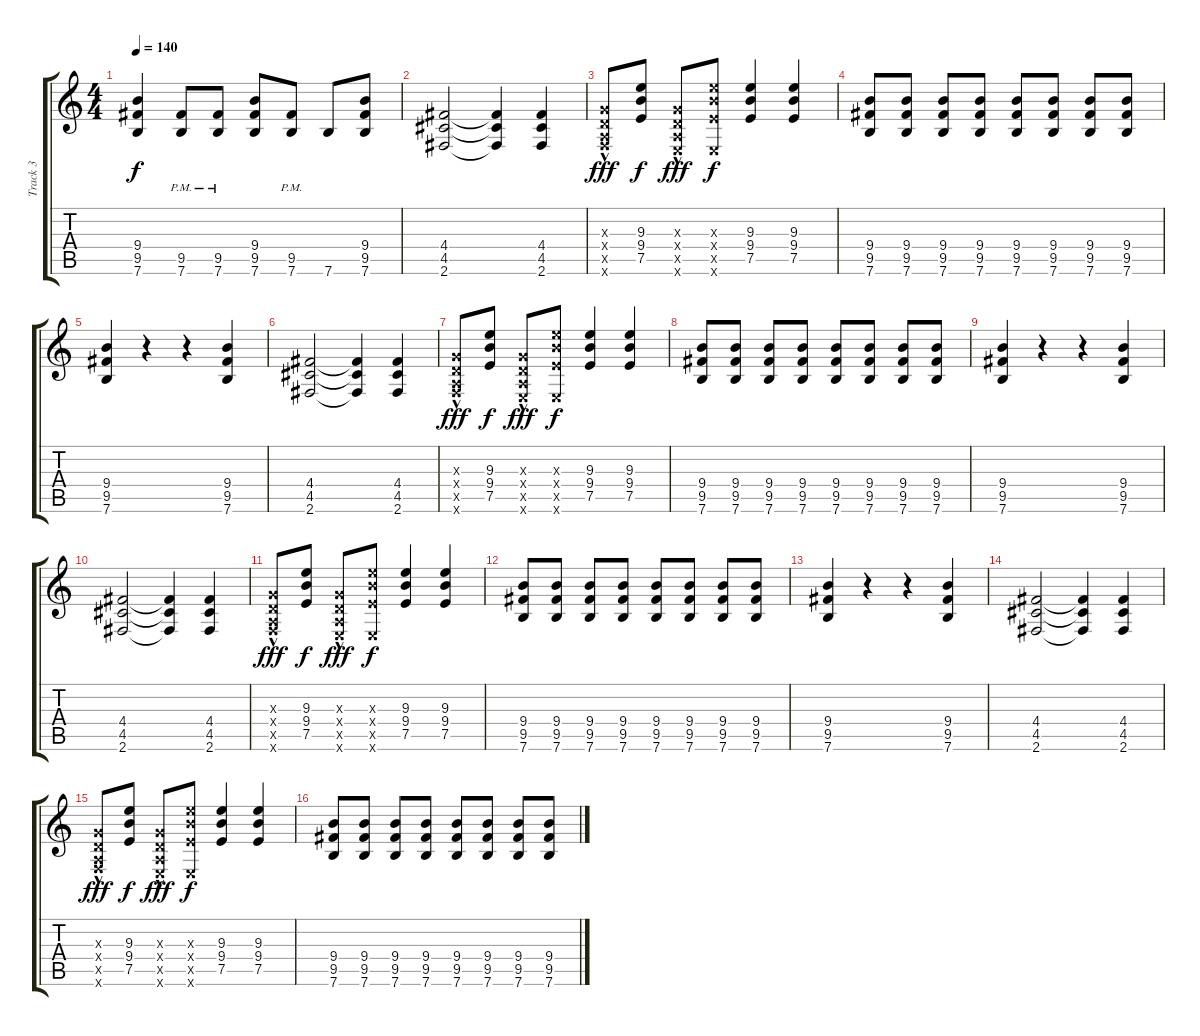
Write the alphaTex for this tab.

\track ("Track 3" "Track 3") {instrument distortionguitar}
\staff {score tabs}
\tuning (E4 B3 G3 D3 A2 E2) {hide}
\ts (4 4)
\tempo 140
\clef g2
\ks c
(9.4 9.5 7.6).4{dy f} (9.5 7.6{pm}).8 (9.5 7.6{pm}).8 (9.4 9.5 7.6).8 (9.5 7.6{pm}).8 7.6.8 (9.4 9.5 7.6).8 |
(4.4 4.5 2.6).2 (4.4{t} 4.5{t} 2.6{t}).4 (4.4 4.5 2.6).4 |
(0.3{x} 0.4{x} 0.5{x} 1.6{hac x}).8{dy fff} (9.3 9.4 7.5).8{dy f} (0.3{x} 0.4{x} 0.5{x} 0.6{hac x}).8{dy fff} (9.3{x} 9.4{x} 7.5{x} 0.6{x}).8{dy f} (9.3 9.4 7.5).4 (9.3 9.4 7.5).4 |
(9.4 9.5 7.6).8 (9.4 9.5 7.6).8 (9.4 9.5 7.6).8 (9.4 9.5 7.6).8 (9.4 9.5 7.6).8 (9.4 9.5 7.6).8 (9.4 9.5 7.6).8 (9.4 9.5 7.6).8 |
(9.4 9.5 7.6).4 r.4 r.4 (9.4 9.5 7.6).4 |
(4.4 4.5 2.6).2 (4.4{t} 4.5{t} 2.6{t}).4 (4.4 4.5 2.6).4 |
(0.3{x} 0.4{x} 0.5{x} 1.6{hac x}).8{dy fff} (9.3 9.4 7.5).8{dy f} (0.3{x} 0.4{x} 0.5{x} 0.6{hac x}).8{dy fff} (9.3{x} 9.4{x} 7.5{x} 0.6{x}).8{dy f} (9.3 9.4 7.5).4 (9.3 9.4 7.5).4 |
(9.4 9.5 7.6).8 (9.4 9.5 7.6).8 (9.4 9.5 7.6).8 (9.4 9.5 7.6).8 (9.4 9.5 7.6).8 (9.4 9.5 7.6).8 (9.4 9.5 7.6).8 (9.4 9.5 7.6).8 |
(9.4 9.5 7.6).4 r.4 r.4 (9.4 9.5 7.6).4 |
(4.4 4.5 2.6).2 (4.4{t} 4.5{t} 2.6{t}).4 (4.4 4.5 2.6).4 |
(0.3{x} 0.4{x} 0.5{x} 1.6{hac x}).8{dy fff} (9.3 9.4 7.5).8{dy f} (0.3{x} 0.4{x} 0.5{x} 0.6{hac x}).8{dy fff} (9.3{x} 9.4{x} 7.5{x} 0.6{x}).8{dy f} (9.3 9.4 7.5).4 (9.3 9.4 7.5).4 |
(9.4 9.5 7.6).8 (9.4 9.5 7.6).8 (9.4 9.5 7.6).8 (9.4 9.5 7.6).8 (9.4 9.5 7.6).8 (9.4 9.5 7.6).8 (9.4 9.5 7.6).8 (9.4 9.5 7.6).8 |
(9.4 9.5 7.6).4 r.4 r.4 (9.4 9.5 7.6).4 |
(4.4 4.5 2.6).2 (4.4{t} 4.5{t} 2.6{t}).4 (4.4 4.5 2.6).4 |
(0.3{x} 0.4{x} 0.5{x} 1.6{hac x}).8{dy fff} (9.3 9.4 7.5).8{dy f} (0.3{x} 0.4{x} 0.5{x} 0.6{hac x}).8{dy fff} (9.3{x} 9.4{x} 7.5{x} 0.6{x}).8{dy f} (9.3 9.4 7.5).4 (9.3 9.4 7.5).4 |
(9.4 9.5 7.6).8 (9.4 9.5 7.6).8 (9.4 9.5 7.6).8 (9.4 9.5 7.6).8 (9.4 9.5 7.6).8 (9.4 9.5 7.6).8 (9.4 9.5 7.6).8 (9.4 9.5 7.6).8
